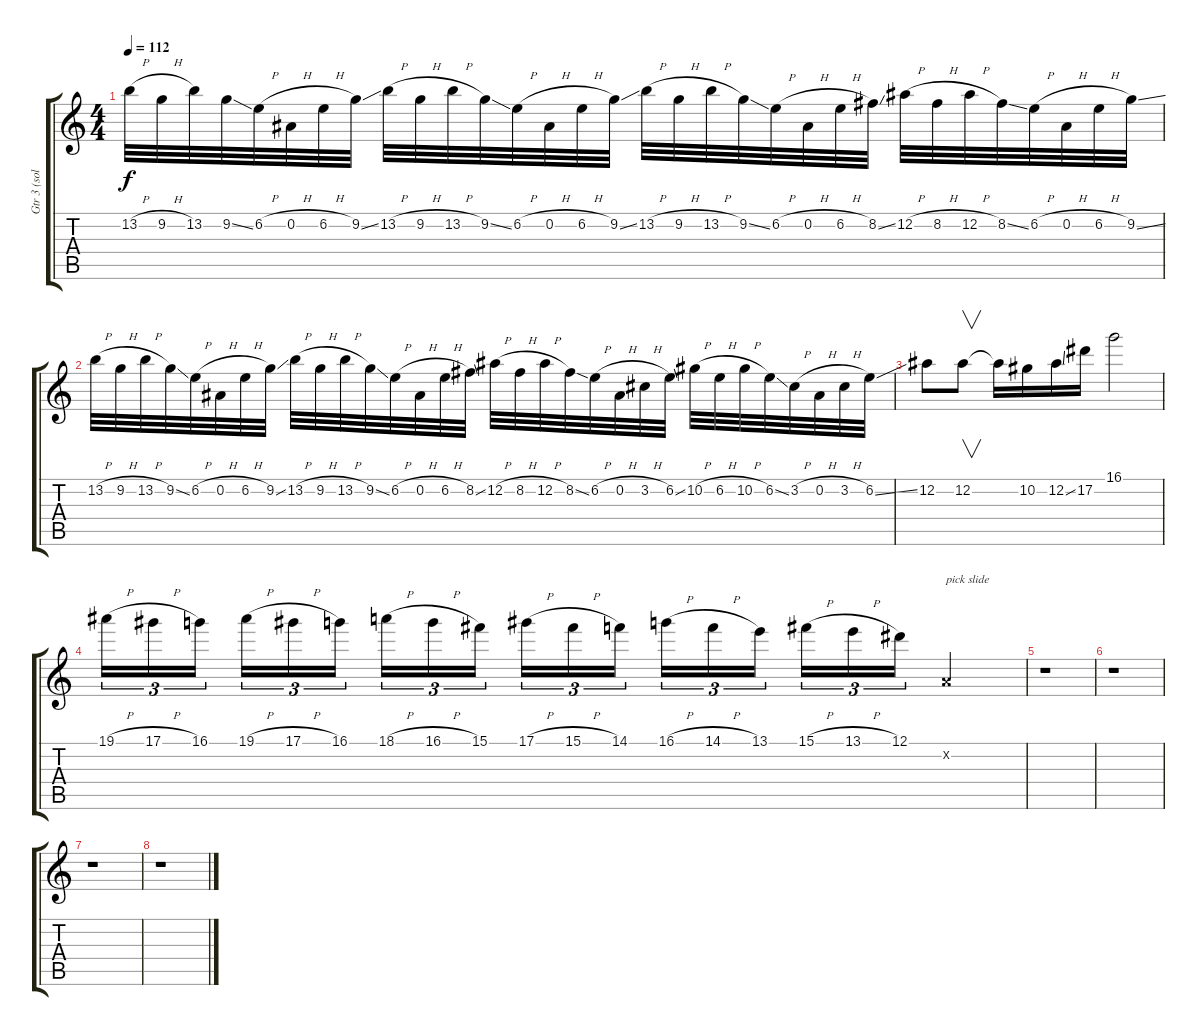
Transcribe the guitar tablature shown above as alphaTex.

\track ("Gtr 3 (solo)" "Gtr 3 (sol") {instrument distortionguitar}
\staff {score tabs}
\tuning (Eb4 Bb3 Gb3 Db3 Ab2 Eb2) {hide}
\ts (4 4)
\tempo 112
\clef g2
\ks c
13.2{h}.32{dy f} 9.2{h}.32 13.2.32 9.2{ss}.32 6.2{h}.32 0.2{h}.32 6.2{h}.32 9.2{ss}.32 13.2{h}.32 9.2{h}.32 13.2{h}.32 9.2{ss}.32 6.2{h}.32 0.2{h}.32 6.2{h}.32 9.2{ss}.32 13.2{h}.32 9.2{h}.32 13.2{h}.32 9.2{ss}.32 6.2{h}.32 0.2{h}.32 6.2{h}.32 8.2{ss}.32 12.2{h}.32 8.2{h}.32 12.2{h}.32 8.2{ss}.32 6.2{h}.32 0.2{h}.32 6.2{h}.32 9.2{ss}.32 |
13.2{h}.32 9.2{h}.32 13.2{h}.32 9.2{ss}.32 6.2{h}.32 0.2{h}.32 6.2{h}.32 9.2{ss}.32 13.2{h}.32 9.2{h}.32 13.2{h}.32 9.2{ss}.32 6.2{h}.32 0.2{h}.32 6.2{h}.32 8.2{ss}.32 12.2{h}.32 8.2{h}.32 12.2{h}.32 8.2{ss}.32 6.2{h}.32 0.2{h}.32 3.2{h}.32 6.2{ss}.32 10.2{h}.32 6.2{h}.32 10.2{h}.32 6.2{ss}.32 3.2{h}.32 0.2{h}.32 3.2{h}.32 6.2{ss}.32 |
12.2.8 12.2.8{v} 12.2{t}.16 10.2.16 12.2{ss}.16 17.2.16 16.1.2 |
19.1{h}.16{tu (3 2)} 17.1{h}.16{tu (3 2)} 16.1.16{tu (3 2)} 19.1{h}.16{tu (3 2)} 17.1{h}.16{tu (3 2)} 16.1.16{tu (3 2)} 18.1{h}.16{tu (3 2)} 16.1{h}.16{tu (3 2)} 15.1.16{tu (3 2)} 17.1{h}.16{tu (3 2)} 15.1{h}.16{tu (3 2)} 14.1.16{tu (3 2)} 16.1{h}.16{tu (3 2)} 14.1{h}.16{tu (3 2)} 13.1.16{tu (3 2)} 15.1{h}.16{tu (3 2)} 13.1{h}.16{tu (3 2)} 12.1.16{tu (3 2)} -1.2{x}.4{txt "pick slide"} |
r.1 |
r.1 |
r.1 |
r.1
